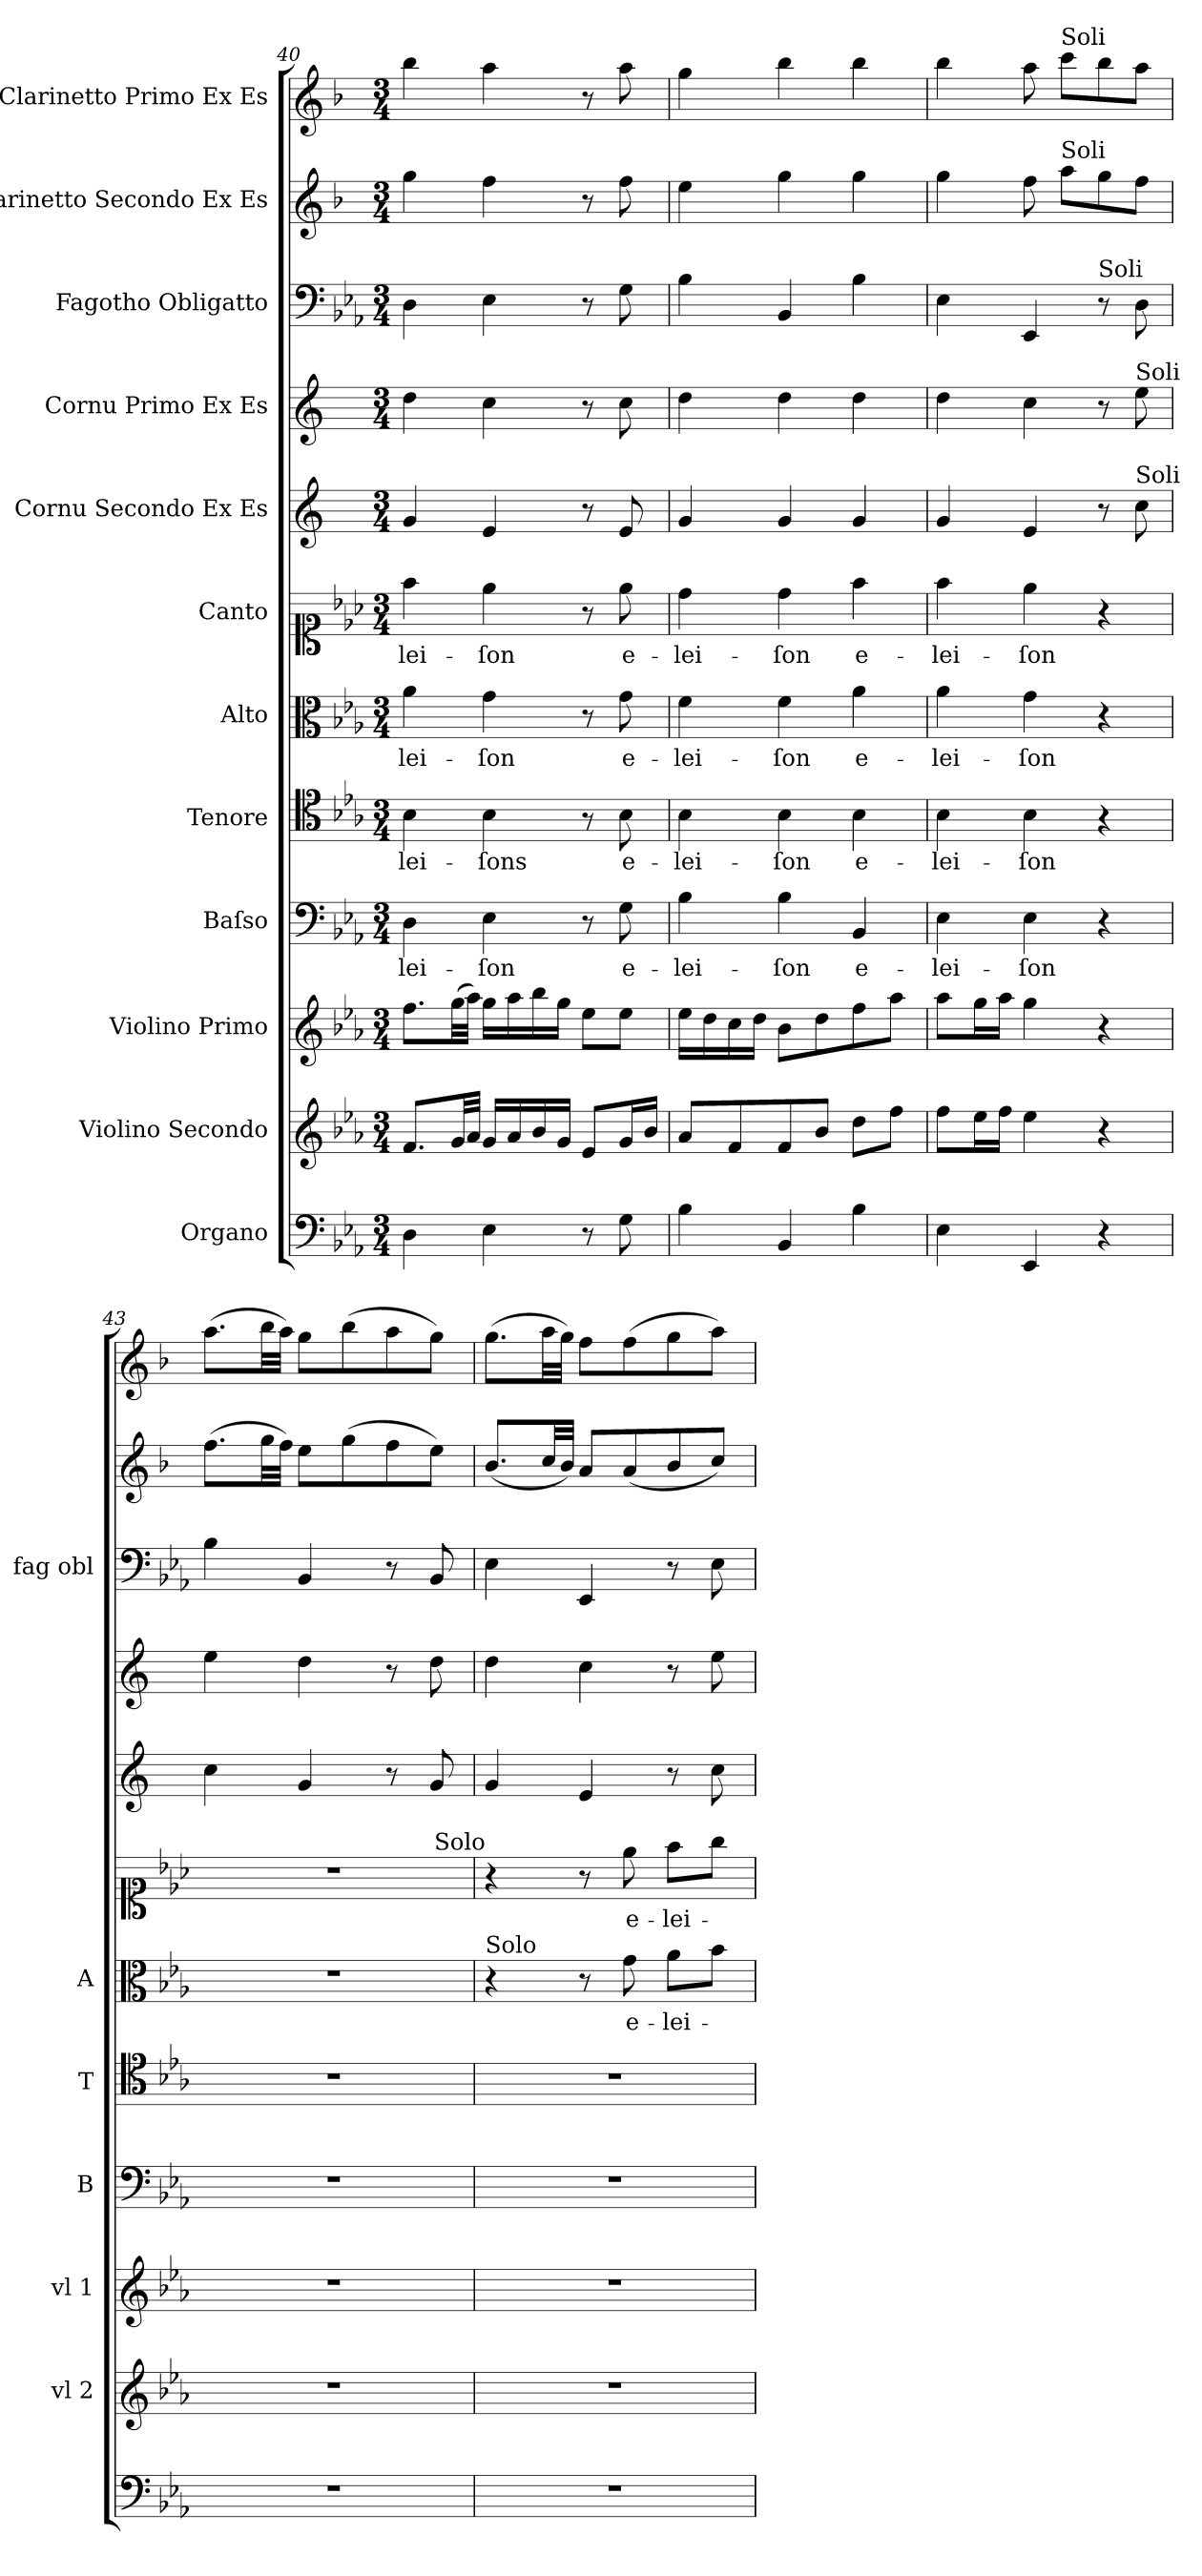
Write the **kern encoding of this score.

**kern	**kern	**kern	**kern	**text	**kern	**text	**kern	**text	**kern	**text	**kern	**kern	**kern	**kern	**kern
*part12	*part11	*part10	*part9	*part9	*part8	*part8	*part7	*part7	*part6	*part6	*part5	*part4	*part3	*part2	*part1
*staff12	*staff11	*staff10	*staff9	*staff9	*staff8	*staff8	*staff7	*staff7	*staff6	*staff6	*staff5	*staff4	*staff3	*staff2	*staff1
*I"Organo	*I"Violino Secondo	*I"Violino Primo	*I"Baſso	*	*I"Tenore	*	*I"Alto	*	*I"Canto	*	*I"Cornu Secondo Ex Es	*I"Cornu Primo Ex Es	*I"Fagotho Obligatto	*I"Clarinetto Secondo Ex Es	*I"Clarinetto Primo Ex Es
*	*I'vl 2	*I'vl 1	*I'B	*	*I'T	*	*I'A	*	*	*	*	*	*I'fag obl	*	*
*clefF4	*clefG2	*clefG2	*clefF4	*	*clefC4	*	*clefC3	*	*clefC1	*	*clefG2	*clefG2	*clefF4	*clefG2	*clefG2
*	*	*	*	*	*	*	*	*	*	*	*ITrd-2c-3	*ITrd-2c-3	*	*ITrd1c2	*ITrd1c2
*k[b-e-a-]	*k[b-e-a-]	*k[b-e-a-]	*k[b-e-a-]	*	*k[b-e-a-]	*	*k[b-e-a-]	*	*k[b-e-a-]	*	*k[b-e-a-]	*k[b-e-a-]	*k[b-e-a-]	*k[b-e-a-]	*k[b-e-a-]
*M3/4	*M3/4	*M3/4	*M3/4	*	*M3/4	*	*M3/4	*	*M3/4	*	*M3/4	*M3/4	*M3/4	*M3/4	*M3/4
=40	=40	=40	=40	=40	=40	=40	=40	=40	=40	=40	=40	=40	=40	=40	=40
4D\	8.f/L	8.ff\L	4D\	-lei-	4B-\	-lei-	4a-\	-lei-	4ff\	-lei-	4b-/	4ff\	4D\	4ff\	4aa-\
.	32g/LL	(32gg\LL	.	.	.	.	.	.	.	.	.	.	.	.	.
.	32a-/JJJ	32aa-\JJJ)	.	.	.	.	.	.	.	.	.	.	.	.	.
4E-\	16g/LL	16gg\LL	4E-\	-ſon	4B-\	-ſons	4g\	-ſon	4ee-\	-ſon	4g/	4ee-\	4E-\	4ee-\	4gg\
.	16a-/	16aa-\	.	.	.	.	.	.	.	.	.	.	.	.	.
.	16b-/	16bb-\	.	.	.	.	.	.	.	.	.	.	.	.	.
.	16g/JJ	16gg\JJ	.	.	.	.	.	.	.	.	.	.	.	.	.
8r	8e-/L	8ee-\L	8r	.	8r	.	8r	.	8r	.	8r	8r	8r	8r	8r
!	!	!	!	!LO:LY:i	!	!LO:LY:i	!	!LO:LY:i	!	!LO:LY:i	!	!	!	!	!
8G\	16g/L	8ee-\J	8G\	e-	8B-\	e-	8g\	e-	8ee-\	e-	8g/	8ee-\	8G\	8ee-\	8gg\
.	16b-/JJ	.	.	.	.	.	.	.	.	.	.	.	.	.	.
=41	=41	=41	=41	=41	=41	=41	=41	=41	=41	=41	=41	=41	=41	=41	=41
!	!	!	!	!LO:LY:i	!	!LO:LY:i	!	!LO:LY:i	!	!LO:LY:i	!	!	!	!	!
4B-\	8a-/L	16ee-\LL	4B-\	-lei-	4B-\	-lei-	4f\	-lei-	4dd\	-lei-	4b-/	4ff\	4B-\	4dd\	4ff\
.	.	16dd\	.	.	.	.	.	.	.	.	.	.	.	.	.
.	8f/	16cc\	.	.	.	.	.	.	.	.	.	.	.	.	.
.	.	16dd\JJ	.	.	.	.	.	.	.	.	.	.	.	.	.
!	!	!	!	!LO:LY:i	!	!LO:LY:i	!	!LO:LY:i	!	!LO:LY:i	!	!	!	!	!
4BB-/	8f/	8b-\L	4B-\	-ſon	4B-\	-ſon	4f\	-ſon	4dd\	-ſon	4b-/	4ff\	4BB-/	4ff\	4aa-\
.	8b-/J	8dd\	.	.	.	.	.	.	.	.	.	.	.	.	.
!	!	!	!	!LO:LY:i	!	!LO:LY:i	!	!LO:LY:i	!	!LO:LY:i	!	!	!	!	!
4B-\	8dd\L	8ff\	4BB-/	e-	4B-\	e-	4a-\	e-	4ff\	e-	4b-/	4ff\	4B-\	4ff\	4aa-\
.	8ff\J	8aa-\J	.	.	.	.	.	.	.	.	.	.	.	.	.
=42	=42	=42	=42	=42	=42	=42	=42	=42	=42	=42	=42	=42	=42	=42	=42
!	!	!	!	!LO:LY:i	!	!LO:LY:i	!	!LO:LY:i	!	!LO:LY:i	!	!	!	!	!
4E-\	8ff\L	8aa-\L	4E-\	-lei-	4B-\	-lei-	4a-\	-lei-	4ff\	-lei-	4b-/	4ff\	4E-\	4ff\	4aa-\
.	16ee-\L	16gg\L	.	.	.	.	.	.	.	.	.	.	.	.	.
.	16ff\JJ	16aa-\JJ	.	.	.	.	.	.	.	.	.	.	.	.	.
!	!	!	!	!LO:LY:i	!	!LO:LY:i	!	!LO:LY:i	!	!LO:LY:i	!	!	!	!	!
4EE-/	4ee-\	4gg\	4E-\	-ſon	4B-\	-ſon	4g\	-ſon	4ee-\	-ſon	4g/	4ee-\	4EE-/	8ee-\	8gg\
!	!	!	!	!	!	!	!	!	!	!	!	!	!	!	!LO:TX:a:t=Soli
!	!	!	!	!	!	!	!	!	!	!	!	!	!	!LO:TX:a:t=Soli	!
.	.	.	.	.	.	.	.	.	.	.	.	.	.	8gg\L	8bb-\L
!	!	!	!	!	!	!	!	!	!	!	!	!	!LO:TX:a:t=Soli	!	!
4r	4r	4r	4r	.	4r	.	4r	.	4r	.	8r	8r	8r	8ff\	8aa-\
!	!	!	!	!	!	!	!	!	!	!	!	!LO:TX:a:t=Soli	!	!	!
!	!	!	!	!	!	!	!	!	!	!	!LO:TX:a:t=Soli	!	!	!	!
.	.	.	.	.	.	.	.	.	.	.	8ee-\	8gg\	8D\	8ee-\J	8gg\J
=43	=43	=43	=43	=43	=43	=43	=43	=43	=43	=43	=43	=43	=43	=43	=43
2.r	2.r	2.r	2.r	.	2.r	.	2.r	.	2.r	.	4ee-\	4gg\	4B-\	(8.ee-\L	(8.gg\L
.	.	.	.	.	.	.	.	.	.	.	.	.	.	32ff\LL	32aa-\LL
.	.	.	.	.	.	.	.	.	.	.	.	.	.	32ee-\JJJ)	32gg\JJJ)
.	.	.	.	.	.	.	.	.	.	.	4b-/	4ff\	4BB-/	8dd\L	8ff\L
.	.	.	.	.	.	.	.	.	.	.	.	.	.	(8ff\	(8aa-\
.	.	.	.	.	.	.	.	.	.	.	8r	8r	8r	8ee-\	8gg\
.	.	.	.	.	.	.	.	.	.	.	8b-/	8ff\	8BB-/	8dd\J)	8ff\J)
=44	=44	=44	=44	=44	=44	=44	=44	=44	=44	=44	=44	=44	=44	=44	=44
!	!	!	!	!	!	!	!	!	!LO:TX:a:rj:t=Solo	!	!	!	!	!	!
!	!	!	!	!	!	!	!LO:TX:a:t=Solo	!	!	!	!	!	!	!	!
2.r	2.r	2.r	2.r	.	2.r	.	4r	.	4r	.	4b-/	4ff\	4E-\	(8.a-/L	(8.ff\L
.	.	.	.	.	.	.	.	.	.	.	.	.	.	32b-/LL	32gg\LL
.	.	.	.	.	.	.	.	.	.	.	.	.	.	32a-/JJJ)	32ff\JJJ)
.	.	.	.	.	.	.	8r	.	8r	.	4g/	4ee-\	4EE-/	8g/L	8ee-\L
.	.	.	.	.	.	.	8g\	e-	8ee-\	e-	.	.	.	(8g/	(8ee-\
.	.	.	.	.	.	.	8a-\L	-lei-	8ff\L	-lei-	8r	8r	8r	8a-/	8ff\
.	.	.	.	.	.	.	8b-\J	.	8gg\J	.	8ee-\	8gg\	8E-\	8b-/J)	8gg\J)
=	=	=	=	=	=	=	=	=	=	=	=	=	=	=	=
*-	*-	*-	*-	*-	*-	*-	*-	*-	*-	*-	*-	*-	*-	*-	*-
